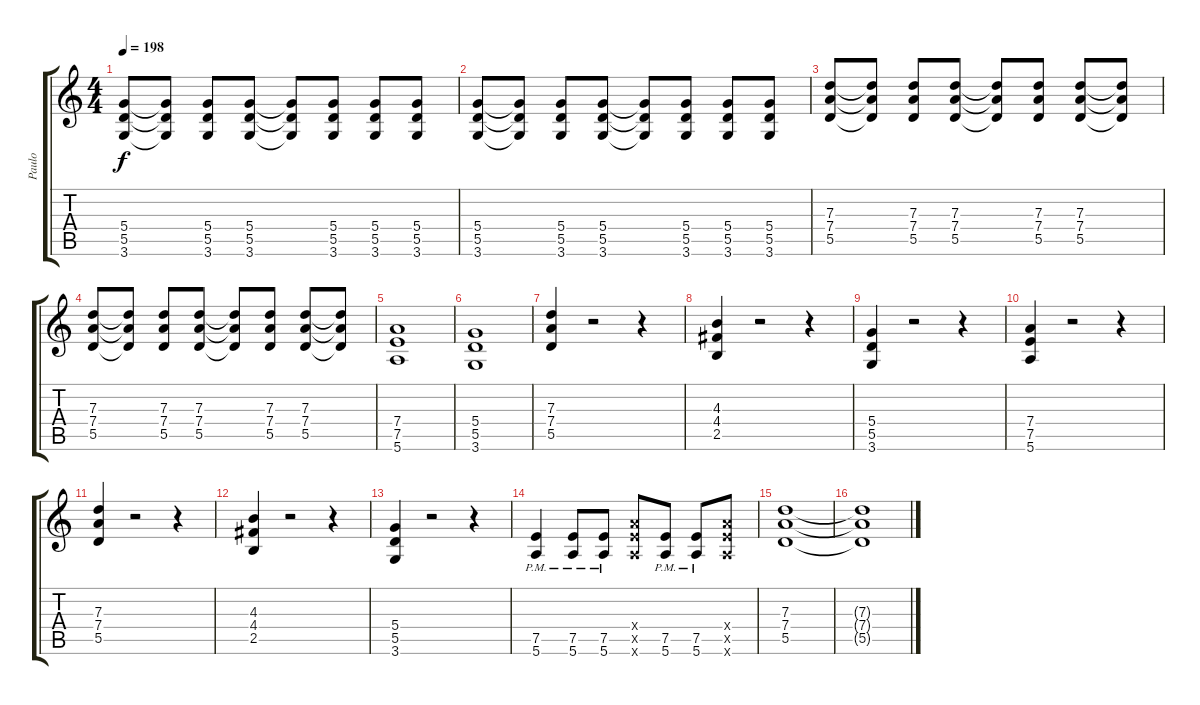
\track ("Paulo" "Paulo") {instrument overdrivenguitar}
\staff {score tabs}
\tuning (E4 B3 G3 D3 A2 E2) {hide}
\ts (4 4)
\tempo 198
\clef g2
\ks c
(5.4 5.5 3.6).8{dy f} (5.4{t} 5.5{t} 3.6{t}).8 (5.4 5.5 3.6).8 (5.4 5.5 3.6).8 (5.4{t} 5.5{t} 3.6{t}).8 (5.4 5.5 3.6).8 (5.4 5.5 3.6).8 (5.4 5.5 3.6).8 |
(5.4 5.5 3.6).8 (5.4{t} 5.5{t} 3.6{t}).8 (5.4 5.5 3.6).8 (5.4 5.5 3.6).8 (5.4{t} 5.5{t} 3.6{t}).8 (5.4 5.5 3.6).8 (5.4 5.5 3.6).8 (5.4 5.5 3.6).8 |
(7.3 7.4 5.5).8 (7.3{t} 7.4{t} 5.5{t}).8 (7.3 7.4 5.5).8 (7.3 7.4 5.5).8 (7.3{t} 7.4{t} 5.5{t}).8 (7.3 7.4 5.5).8 (7.3 7.4 5.5).8 (7.3{t} 7.4{t} 5.5{t}).8 |
(7.3 7.4 5.5).8 (7.3{t} 7.4{t} 5.5{t}).8 (7.3 7.4 5.5).8 (7.3 7.4 5.5).8 (7.3{t} 7.4{t} 5.5{t}).8 (7.3 7.4 5.5).8 (7.3 7.4 5.5).8 (7.3{t} 7.4{t} 5.5{t}).8 |
(7.4 7.5 5.6).1 |
(5.4 5.5 3.6).1 |
(7.3 7.4 5.5).4 r.2 r.4 |
(4.3 4.4 2.5).4 r.2 r.4 |
(5.4 5.5 3.6).4 r.2 r.4 |
(7.4 7.5 5.6).4 r.2 r.4 |
(7.3 7.4 5.5).4 r.2 r.4 |
(4.3 4.4 2.5).4 r.2 r.4 |
(5.4 5.5 3.6).4 r.2 r.4 |
(7.5{pm} 5.6).4 (7.5{pm} 5.6).8 (7.5{pm} 5.6).8 (7.4{x} 7.5{x} 5.6{x}).8 (7.5{pm} 5.6).8 (7.5{pm} 5.6).8 (7.4{x} 7.5{x} 5.6{x}).8 |
(7.3 7.4 5.5).1 |
(7.3{t} 7.4{t} 5.5{t}).1
